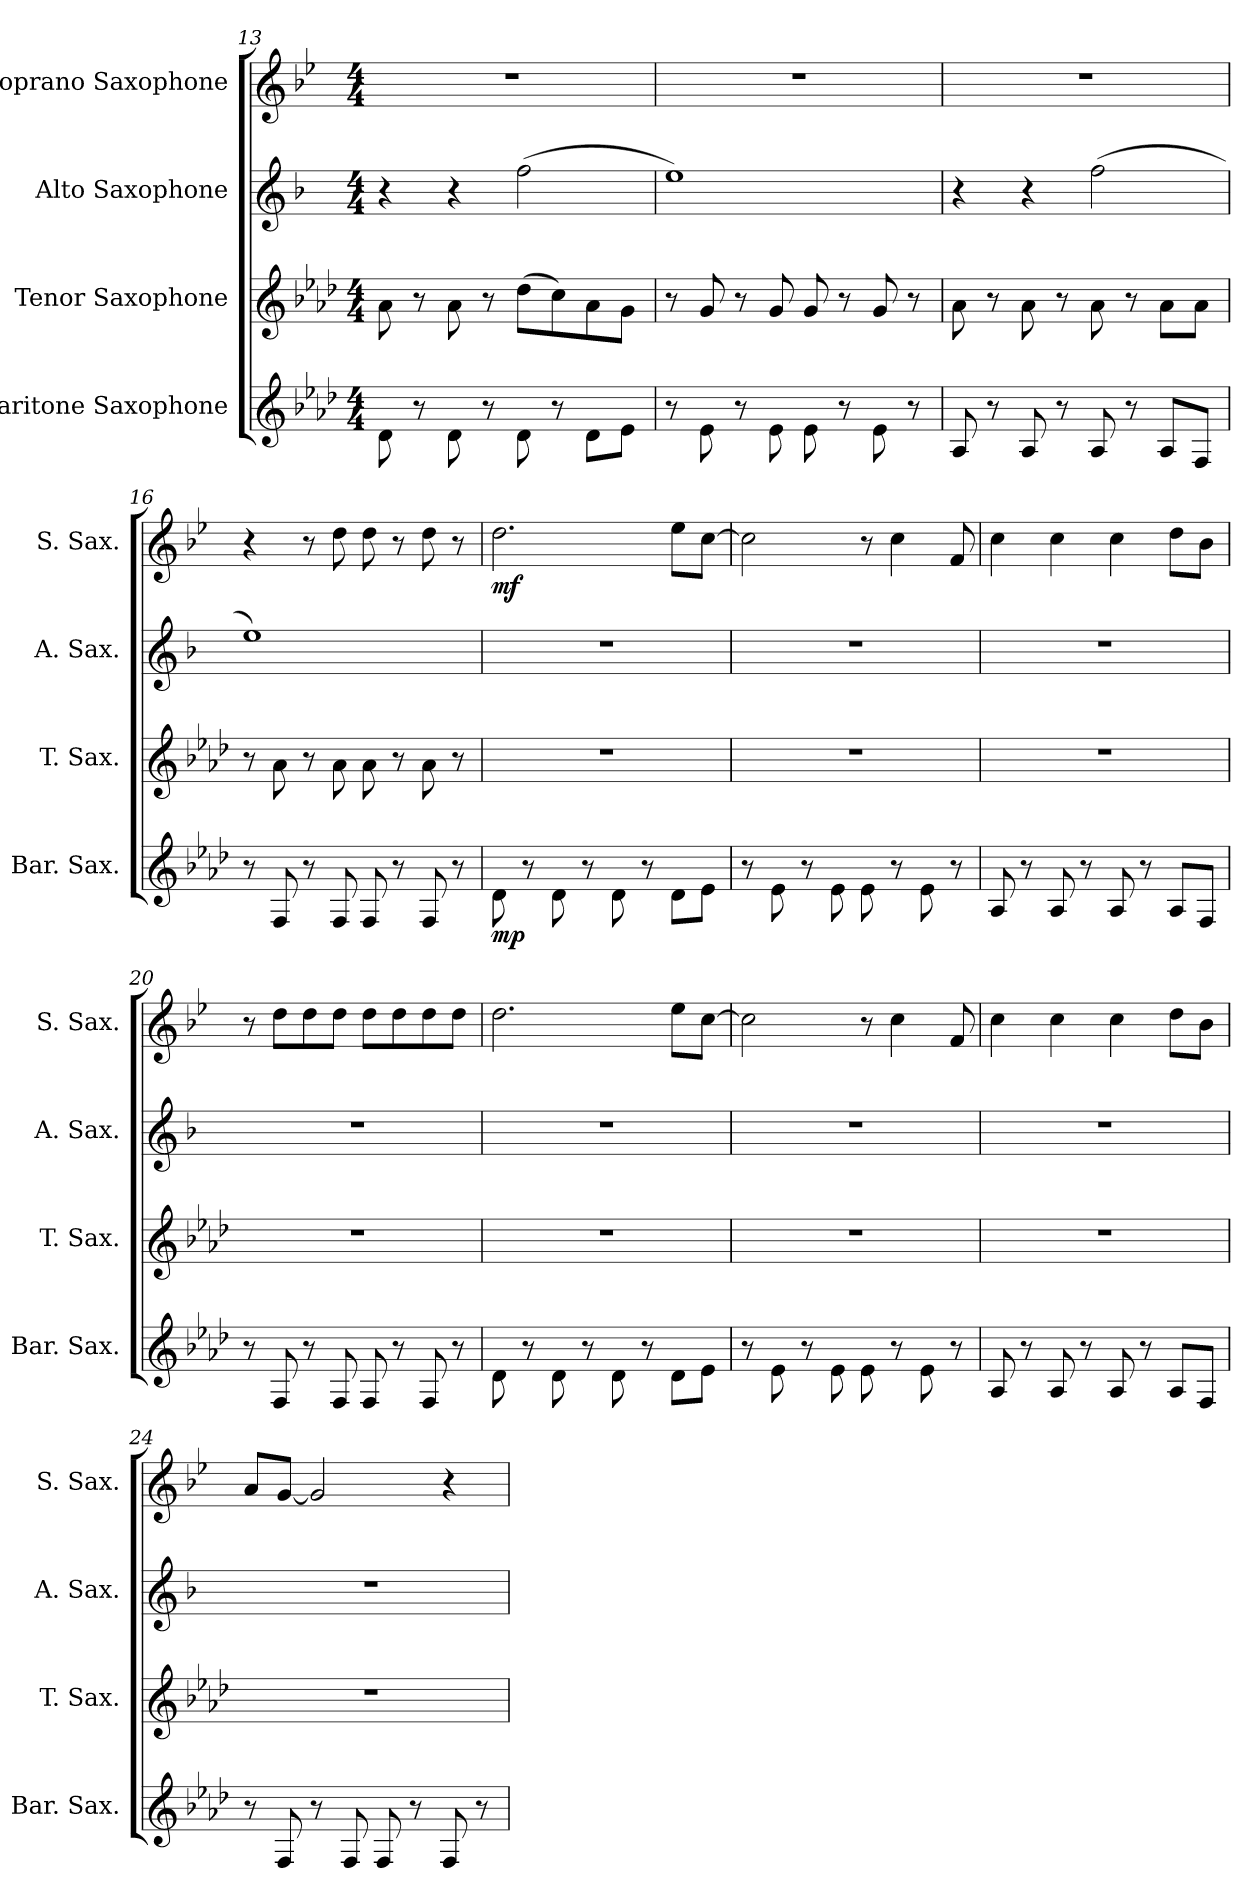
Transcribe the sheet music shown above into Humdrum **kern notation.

**kern	**dynam	**kern	**kern	**kern	**dynam
*part4	*part4	*part3	*part2	*part1	*part1
*staff4	*staff4	*staff3	*staff2	*staff1	*staff1
*I"Baritone Saxophone	*	*I"Tenor Saxophone	*I"Alto Saxophone	*I"Soprano Saxophone	*
*I'Bar. Sax.	*	*I'T. Sax.	*I'A. Sax.	*I'S. Sax.	*
!!LO:LB:g=z
*clefG2	*	*clefG2	*clefG2	*clefG2	*
*ITrd12c21	*	*ITrd8c14	*ITrd5c9	*ITrd1c2	*
*k[b-e-a-d-]	*	*k[b-e-a-d-]	*k[b-e-a-d-]	*k[b-e-a-d-]	*
*M4/4	*	*M4/4	*M4/4	*M4/4	*
=13	=13	=13	=13	=13	=13
8D-\	.	8A-\	4r	1r	.
8r	.	8r	.	.	.
8D-\	.	8A-\	4r	.	.
8r	.	8r	.	.	.
8D-\	.	(8d-\L	(2a-\	.	.
8r	.	8c\)	.	.	.
8D-\L	.	8A-\	.	.	.
8E-\J	.	8G\J	.	.	.
=14	=14	=14	=14	=14	=14
8r	.	8r	1g)	1r	.
8E-\	.	8G/	.	.	.
8r	.	8r	.	.	.
8E-\	.	8G/	.	.	.
8E-\	.	8G/	.	.	.
8r	.	8r	.	.	.
8E-\	.	8G/	.	.	.
8r	.	8r	.	.	.
=15	=15	=15	=15	=15	=15
8AA-/	.	8A-\	4r	1r	.
8r	.	8r	.	.	.
8AA-/	.	8A-\	4r	.	.
8r	.	8r	.	.	.
8AA-/	.	8A-\	(2a-\	.	.
8r	.	8r	.	.	.
8AA-/L	.	8A-\L	.	.	.
8FF/J	.	8A-\J	.	.	.
=16	=16	=16	=16	=16	=16
8r	.	8r	1g)	4r	.
8FF/	.	8A-\	.	.	.
8r	.	8r	.	8r	.
8FF/	.	8A-\	.	8cc\	.
8FF/	.	8A-\	.	8cc\	.
8r	.	8r	.	8r	.
8FF/	.	8A-\	.	8cc\	.
8r	.	8r	.	8r	.
!!LO:LB:g=z
=17	=17	=17	=17	=17	=17
!	!LO:DY:b	!	!	!	!LO:DY:b
8D-\	mp	1r	1r	2.cc\	mf
8r	.	.	.	.	.
8D-\	.	.	.	.	.
8r	.	.	.	.	.
8D-\	.	.	.	.	.
8r	.	.	.	.	.
8D-\L	.	.	.	8dd-\L	.
8E-\J	.	.	.	[8b-\J	.
=18	=18	=18	=18	=18	=18
8r	.	1r	1r	2b-\]	.
8E-\	.	.	.	.	.
8r	.	.	.	.	.
8E-\	.	.	.	.	.
8E-\	.	.	.	8r	.
8r	.	.	.	4b-\	.
8E-\	.	.	.	.	.
8r	.	.	.	8e-/	.
=19	=19	=19	=19	=19	=19
8AA-/	.	1r	1r	4b-\	.
8r	.	.	.	.	.
8AA-/	.	.	.	4b-\	.
8r	.	.	.	.	.
8AA-/	.	.	.	4b-\	.
8r	.	.	.	.	.
8AA-/L	.	.	.	8cc\L	.
8FF/J	.	.	.	8a-\J	.
=20	=20	=20	=20	=20	=20
8r	.	1r	1r	8r	.
8FF/	.	.	.	8cc\L	.
8r	.	.	.	8cc\	.
8FF/	.	.	.	8cc\J	.
8FF/	.	.	.	8cc\L	.
8r	.	.	.	8cc\	.
8FF/	.	.	.	8cc\	.
8r	.	.	.	8cc\J	.
!!LO:PB:g=z
=21	=21	=21	=21	=21	=21
8D-\	.	1r	1r	2.cc\	.
8r	.	.	.	.	.
8D-\	.	.	.	.	.
8r	.	.	.	.	.
8D-\	.	.	.	.	.
8r	.	.	.	.	.
8D-\L	.	.	.	8dd-\L	.
8E-\J	.	.	.	[8b-\J	.
=22	=22	=22	=22	=22	=22
8r	.	1r	1r	2b-\]	.
8E-\	.	.	.	.	.
8r	.	.	.	.	.
8E-\	.	.	.	.	.
8E-\	.	.	.	8r	.
8r	.	.	.	4b-\	.
8E-\	.	.	.	.	.
8r	.	.	.	8e-/	.
=23	=23	=23	=23	=23	=23
8AA-/	.	1r	1r	4b-\	.
8r	.	.	.	.	.
8AA-/	.	.	.	4b-\	.
8r	.	.	.	.	.
8AA-/	.	.	.	4b-\	.
8r	.	.	.	.	.
8AA-/L	.	.	.	8cc\L	.
8FF/J	.	.	.	8a-\J	.
=24	=24	=24	=24	=24	=24
8r	.	1r	1r	8g/L	.
8FF/	.	.	.	[8f/J	.
8r	.	.	.	2f/]	.
8FF/	.	.	.	.	.
8FF/	.	.	.	.	.
8r	.	.	.	.	.
8FF/	.	.	.	4r	.
8r	.	.	.	.	.
=	=	=	=	=	=
*-	*-	*-	*-	*-	*-
